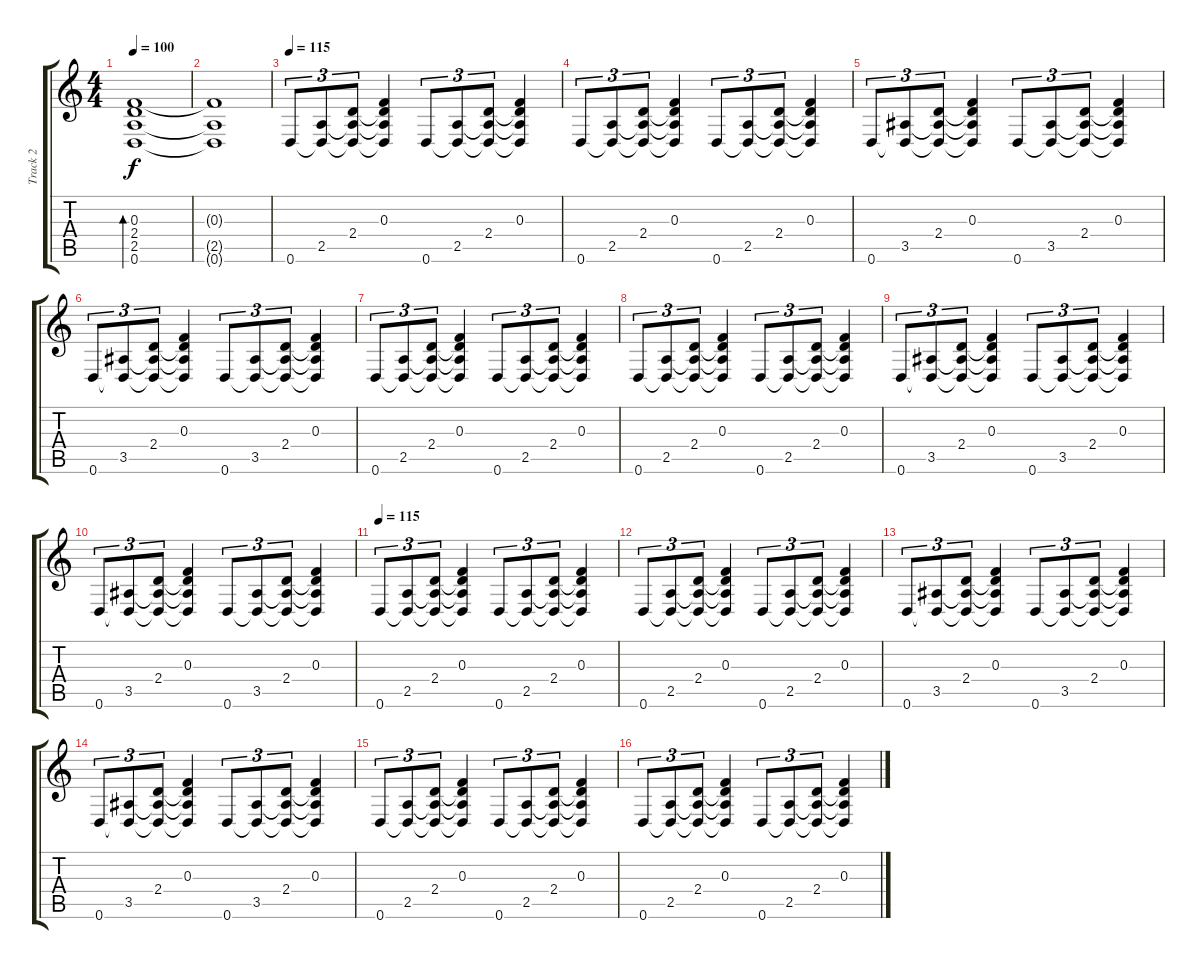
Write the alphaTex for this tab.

\track ("Track 2" "Track 2") {instrument distortionguitar}
\staff {score tabs}
\tuning (D4 A3 F3 C3 G2 D2) {hide}
\ts (4 4)
\tempo 100
\clef g2
\ks c
(0.3 2.4 2.5 0.6).1{bd 480 dy f} |
(0.3{t} 2.5{t} 0.6{t}).1 |
\tempo 115
0.6.8{tu (3 2)} (2.5 0.6{t}).8{tu (3 2)} (2.4 2.5{t} 0.6{t}).8{tu (3 2)} (0.3 2.4{t} 2.5{t} 0.6{t}).4 0.6.8{tu (3 2)} (2.5 0.6{t}).8{tu (3 2)} (2.4 2.5{t} 0.6{t}).8{tu (3 2)} (0.3 2.4{t} 2.5{t} 0.6{t}).4 |
0.6.8{tu (3 2)} (2.5 0.6{t}).8{tu (3 2)} (2.4 2.5{t} 0.6{t}).8{tu (3 2)} (0.3 2.4{t} 2.5{t} 0.6{t}).4 0.6.8{tu (3 2)} (2.5 0.6{t}).8{tu (3 2)} (2.4 2.5{t} 0.6{t}).8{tu (3 2)} (0.3 2.4{t} 2.5{t} 0.6{t}).4 |
0.6.8{tu (3 2)} (3.5 0.6{t}).8{tu (3 2)} (2.4 3.5{t} 0.6{t}).8{tu (3 2)} (0.3 2.4{t} 3.5{t} 0.6{t}).4 0.6.8{tu (3 2)} (3.5 0.6{t}).8{tu (3 2)} (2.4 3.5{t} 0.6{t}).8{tu (3 2)} (0.3 2.4{t} 3.5{t} 0.6{t}).4 |
0.6.8{tu (3 2)} (3.5 0.6{t}).8{tu (3 2)} (2.4 3.5{t} 0.6{t}).8{tu (3 2)} (0.3 2.4{t} 3.5{t} 0.6{t}).4 0.6.8{tu (3 2)} (3.5 0.6{t}).8{tu (3 2)} (2.4 3.5{t} 0.6{t}).8{tu (3 2)} (0.3 2.4{t} 3.5{t} 0.6{t}).4 |
0.6.8{tu (3 2)} (2.5 0.6{t}).8{tu (3 2)} (2.4 2.5{t} 0.6{t}).8{tu (3 2)} (0.3 2.4{t} 2.5{t} 0.6{t}).4 0.6.8{tu (3 2)} (2.5 0.6{t}).8{tu (3 2)} (2.4 2.5{t} 0.6{t}).8{tu (3 2)} (0.3 2.4{t} 2.5{t} 0.6{t}).4 |
0.6.8{tu (3 2)} (2.5 0.6{t}).8{tu (3 2)} (2.4 2.5{t} 0.6{t}).8{tu (3 2)} (0.3 2.4{t} 2.5{t} 0.6{t}).4 0.6.8{tu (3 2)} (2.5 0.6{t}).8{tu (3 2)} (2.4 2.5{t} 0.6{t}).8{tu (3 2)} (0.3 2.4{t} 2.5{t} 0.6{t}).4 |
0.6.8{tu (3 2)} (3.5 0.6{t}).8{tu (3 2)} (2.4 3.5{t} 0.6{t}).8{tu (3 2)} (0.3 2.4{t} 3.5{t} 0.6{t}).4 0.6.8{tu (3 2)} (3.5 0.6{t}).8{tu (3 2)} (2.4 3.5{t} 0.6{t}).8{tu (3 2)} (0.3 2.4{t} 3.5{t} 0.6{t}).4 |
0.6.8{tu (3 2)} (3.5 0.6{t}).8{tu (3 2)} (2.4 3.5{t} 0.6{t}).8{tu (3 2)} (0.3 2.4{t} 3.5{t} 0.6{t}).4 0.6.8{tu (3 2)} (3.5 0.6{t}).8{tu (3 2)} (2.4 3.5{t} 0.6{t}).8{tu (3 2)} (0.3 2.4{t} 3.5{t} 0.6{t}).4 |
\tempo 115
0.6.8{tu (3 2)} (2.5 0.6{t}).8{tu (3 2)} (2.4 2.5{t} 0.6{t}).8{tu (3 2)} (0.3 2.4{t} 2.5{t} 0.6{t}).4 0.6.8{tu (3 2)} (2.5 0.6{t}).8{tu (3 2)} (2.4 2.5{t} 0.6{t}).8{tu (3 2)} (0.3 2.4{t} 2.5{t} 0.6{t}).4 |
0.6.8{tu (3 2)} (2.5 0.6{t}).8{tu (3 2)} (2.4 2.5{t} 0.6{t}).8{tu (3 2)} (0.3 2.4{t} 2.5{t} 0.6{t}).4 0.6.8{tu (3 2)} (2.5 0.6{t}).8{tu (3 2)} (2.4 2.5{t} 0.6{t}).8{tu (3 2)} (0.3 2.4{t} 2.5{t} 0.6{t}).4 |
0.6.8{tu (3 2)} (3.5 0.6{t}).8{tu (3 2)} (2.4 3.5{t} 0.6{t}).8{tu (3 2)} (0.3 2.4{t} 3.5{t} 0.6{t}).4 0.6.8{tu (3 2)} (3.5 0.6{t}).8{tu (3 2)} (2.4 3.5{t} 0.6{t}).8{tu (3 2)} (0.3 2.4{t} 3.5{t} 0.6{t}).4 |
0.6.8{tu (3 2)} (3.5 0.6{t}).8{tu (3 2)} (2.4 3.5{t} 0.6{t}).8{tu (3 2)} (0.3 2.4{t} 3.5{t} 0.6{t}).4 0.6.8{tu (3 2)} (3.5 0.6{t}).8{tu (3 2)} (2.4 3.5{t} 0.6{t}).8{tu (3 2)} (0.3 2.4{t} 3.5{t} 0.6{t}).4 |
0.6.8{tu (3 2)} (2.5 0.6{t}).8{tu (3 2)} (2.4 2.5{t} 0.6{t}).8{tu (3 2)} (0.3 2.4{t} 2.5{t} 0.6{t}).4 0.6.8{tu (3 2)} (2.5 0.6{t}).8{tu (3 2)} (2.4 2.5{t} 0.6{t}).8{tu (3 2)} (0.3 2.4{t} 2.5{t} 0.6{t}).4 |
0.6.8{tu (3 2)} (2.5 0.6{t}).8{tu (3 2)} (2.4 2.5{t} 0.6{t}).8{tu (3 2)} (0.3 2.4{t} 2.5{t} 0.6{t}).4 0.6.8{tu (3 2)} (2.5 0.6{t}).8{tu (3 2)} (2.4 2.5{t} 0.6{t}).8{tu (3 2)} (0.3 2.4{t} 2.5{t} 0.6{t}).4
